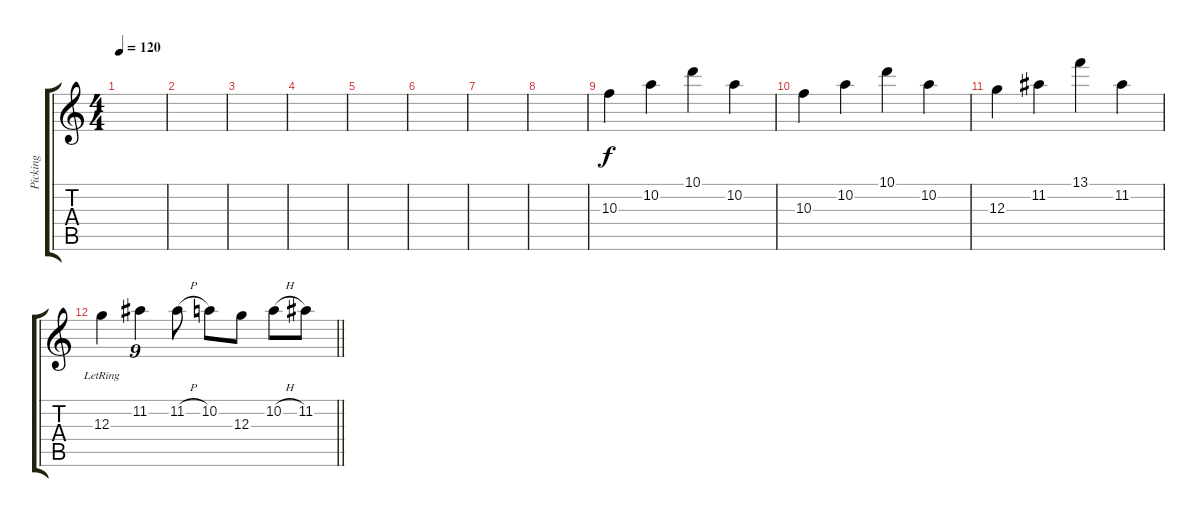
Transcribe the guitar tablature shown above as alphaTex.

\track ("Picking" "Picking") {instrument acousticguitarnylon}
\staff {score tabs}
\tuning (E4 B3 G3 D3 A2 E2) {hide}
\ts (4 4)
\tempo 120
\clef g2
\ks c
|
|
|
|
|
|
|
|
10.3.4 10.2.4 10.1.4 10.2.4 |
10.3.4 10.2.4 10.1.4 10.2.4 |
12.3.4 11.2.4 13.1.4 11.2.4 |
\barLineRight lightlight
12.3{lr}.4 11.2.4{tu (9 8)} 11.2{h}.8 10.2.8 12.3.8 10.2{h}.8 11.2.8
